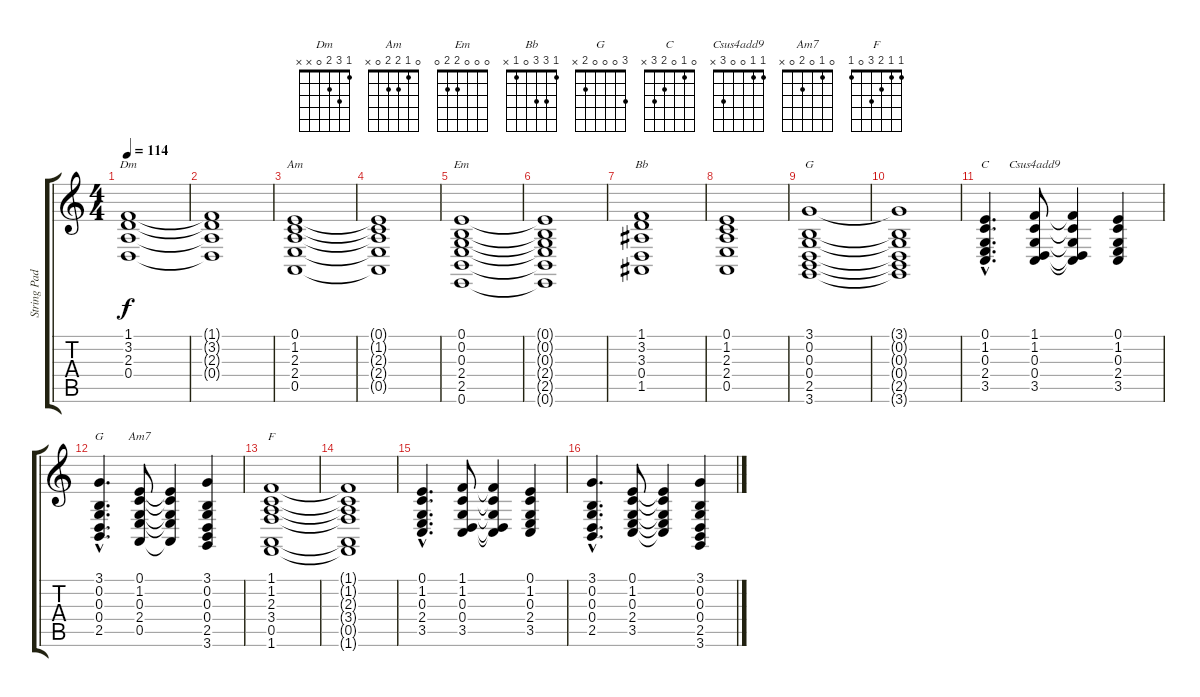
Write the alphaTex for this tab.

\track ("String Pad" "String Pad") {instrument stringensemble1}
\staff {score tabs}
\tuning (E4 B3 G3 D3 A2 E2) {hide}
\chord ("Dm" 1 3 2 0 x x)
\chord ("Am" 0 1 2 2 0 x)
\chord ("Em" 0 0 0 2 2 0)
\chord ("Bb" 1 3 3 0 1 x)
\chord ("G" 3 0 0 0 2 3)
\chord ("C" 0 1 0 2 3 x)
\chord ("Csus4add9" 1 1 0 0 3 x)
\chord ("G" 3 0 0 0 2 x)
\chord ("Am7" 0 1 0 2 0 x)
\chord ("F" 1 1 2 3 0 1)
\ts (4 4)
\tempo 114
\clef g2
\ks c
(1.1 3.2 2.3 0.4).1{ch "Dm" dy f} |
(1.1{t} 3.2{t} 2.3{t} 0.4{t}).1 |
(0.1 1.2 2.3 2.4 0.5).1{ch "Am"} |
(0.1{t} 1.2{t} 2.3{t} 2.4{t} 0.5{t}).1 |
(0.1 0.2 0.3 2.4 2.5 0.6).1{ch "Em"} |
(0.1{t} 0.2{t} 0.3{t} 2.4{t} 2.5{t} 0.6{t}).1 |
(1.1 3.2 3.3 0.4 1.5).1{ch "Bb"} |
(0.1 1.2 2.3 2.4 0.5).1 |
(3.1 0.2 0.3 0.4 2.5 3.6).1{ch "G"} |
(3.1{t} 0.2{t} 0.3{t} 0.4{t} 2.5{t} 3.6{t}).1 |
(0.1{hac} 1.2{hac} 0.3{hac} 2.4{hac} 3.5{hac}).4{d ch "C"} (1.1 1.2 0.3 0.4 3.5).8{ch "Csus4add9"} (1.1{t} 1.2{t} 0.3{t} 0.4{t} 3.5{t}).4 (0.1 1.2 0.3 2.4 3.5).4 |
(3.1{hac} 0.2{hac} 0.3{hac} 0.4{hac} 2.5{hac}).4{d ch "G"} (0.1 1.2 0.3 2.4 0.5).8{ch "Am7"} (0.1{t} 1.2{t} 0.3{t} 2.4{t} 0.5{t}).4 (3.1 0.2 0.3 0.4 2.5 3.6).4 |
(1.1 1.2 2.3 3.4 0.5 1.6).1{ch "F"} |
(1.1{t} 1.2{t} 2.3{t} 3.4{t} 0.5{t} 1.6{t}).1 |
(0.1{hac} 1.2{hac} 0.3{hac} 2.4{hac} 3.5{hac}).4{d} (1.1 1.2 0.3 0.4 3.5).8 (1.1{t} 1.2{t} 0.3{t} 0.4{t} 3.5{t}).4 (0.1 1.2 0.3 2.4 3.5).4 |
(3.1{hac} 0.2{hac} 0.3{hac} 0.4{hac} 2.5{hac}).4{d} (0.1 1.2 0.3 2.4 3.5).8 (0.1{t} 1.2{t} 0.3{t} 2.4{t} 3.5{t}).4 (3.1 0.2 0.3 0.4 2.5 3.6).4
